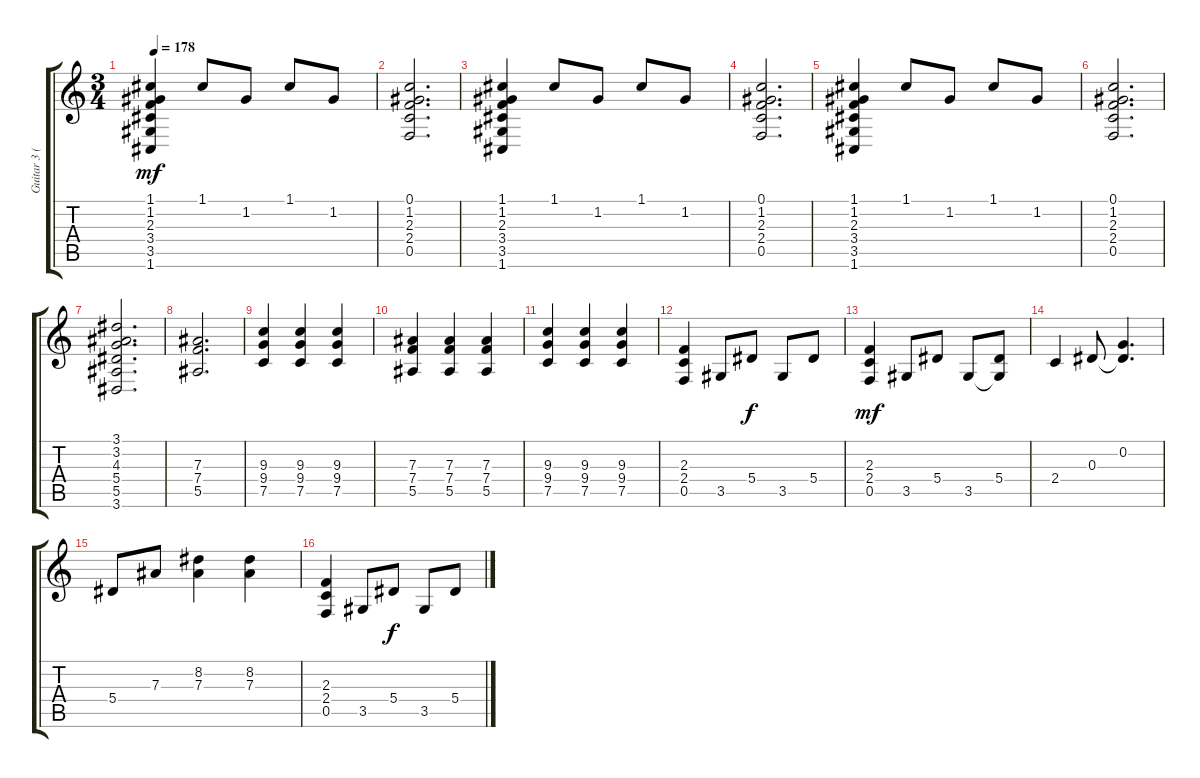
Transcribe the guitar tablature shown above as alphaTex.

\track ("Guitar 3 (Rhytm)" "Guitar 3 (") {instrument distortionguitar}
\staff {score tabs}
\tuning (C4 G3 Eb3 Bb2 F2 C2) {hide}
\ts (3 4)
\tempo 178
\clef g2
\ks c
(1.1 1.2 2.3 3.4 3.5 1.6).4{dy mf} 1.1.8 1.2.8 1.1.8 1.2.8 |
(0.1 1.2 2.3 2.4 0.5).2{d} |
(1.1 1.2 2.3 3.4 3.5 1.6).4 1.1.8 1.2.8 1.1.8 1.2.8 |
(0.1 1.2 2.3 2.4 0.5).2{d} |
(1.1 1.2 2.3 3.4 3.5 1.6).4 1.1.8 1.2.8 1.1.8 1.2.8 |
(0.1 1.2 2.3 2.4 0.5).2{d} |
(3.1 3.2 4.3 5.4 5.5 3.6).2{d} |
(7.3 7.4 5.5).2{d} |
(9.3 9.4 7.5).4 (9.3 9.4 7.5).4 (9.3 9.4 7.5).4 |
(7.3 7.4 5.5).4 (7.3 7.4 5.5).4 (7.3 7.4 5.5).4 |
(9.3 9.4 7.5).4 (9.3 9.4 7.5).4 (9.3 9.4 7.5).4 |
(2.3 2.4 0.5).4{balance 14} 3.5.8 5.4.8{dy f} 3.5.8 5.4.8 |
(2.3 2.4 0.5).4{dy mf} 3.5.8 5.4.8 3.5.8 (5.4 3.5{t}).8 |
2.4.4 0.3.8 (0.2 0.3{t}).4{d} |
5.4.8 7.3.8 (8.2 7.3).4 (8.2 7.3).4 |
(2.3 2.4 0.5).4 3.5.8 5.4.8{dy f} 3.5.8 5.4.8
